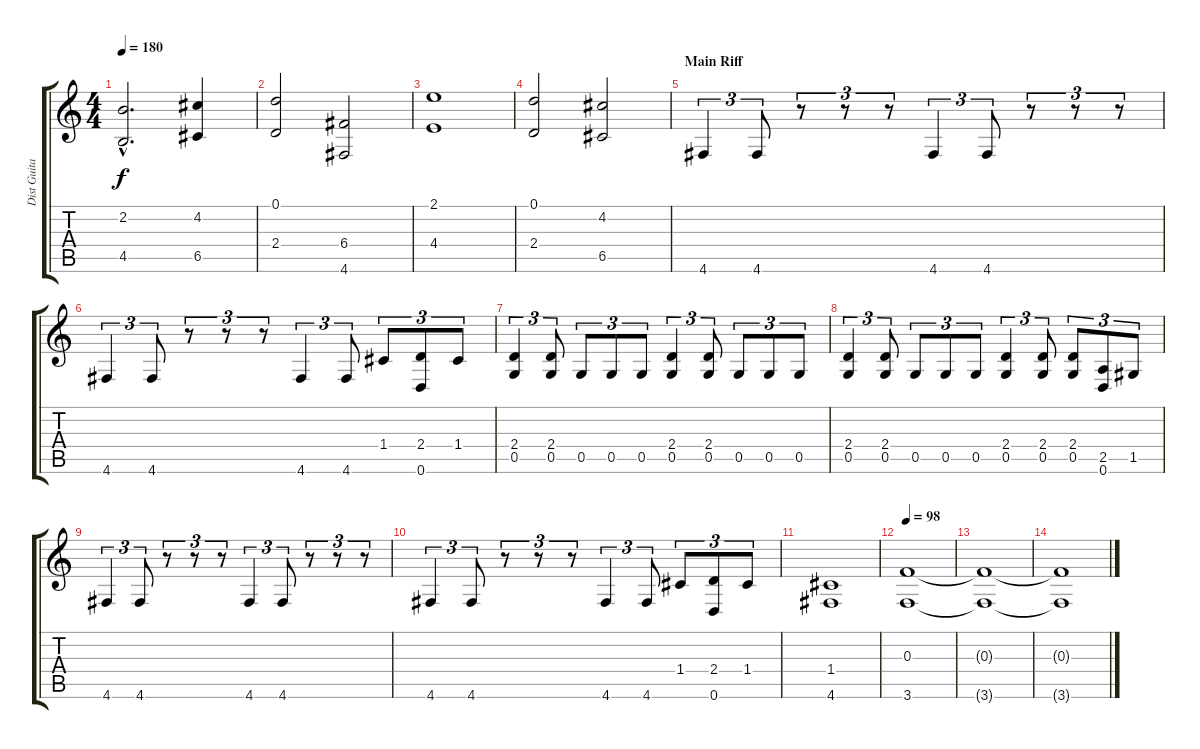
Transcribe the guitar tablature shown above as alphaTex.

\track ("Dist Guitar 1" "Dist Guita") {instrument distortionguitar}
\staff {score tabs}
\tuning (D4 A3 F3 C3 G2 D2) {hide}
\ts (4 4)
\tempo 180
\clef g2
\ks c
(2.2{hac} 4.5{hac}).2{d dy f} (4.2 6.5).4 |
(0.1 2.4).2 (6.4 4.6).2 |
(2.1 4.4).1 |
(0.1 2.4).2 (4.2 6.5).2 |
\section ("" "Main Riff")
4.6.4{tu (3 2)} 4.6.8{tu (3 2)} r.8{tu (3 2)} r.8{tu (3 2)} r.8{tu (3 2)} 4.6.4{tu (3 2)} 4.6.8{tu (3 2)} r.8{tu (3 2)} r.8{tu (3 2)} r.8{tu (3 2)} |
4.6.4{tu (3 2)} 4.6.8{tu (3 2)} r.8{tu (3 2)} r.8{tu (3 2)} r.8{tu (3 2)} 4.6.4{tu (3 2)} 4.6.8{tu (3 2)} 1.4.8{tu (3 2)} (2.4 0.6).8{tu (3 2)} 1.4.8{tu (3 2)} |
(2.4 0.5).4{tu (3 2)} (2.4 0.5).8{tu (3 2)} 0.5.8{tu (3 2)} 0.5.8{tu (3 2)} 0.5.8{tu (3 2)} (2.4 0.5).4{tu (3 2)} (2.4 0.5).8{tu (3 2)} 0.5.8{tu (3 2)} 0.5.8{tu (3 2)} 0.5.8{tu (3 2)} |
(2.4 0.5).4{tu (3 2)} (2.4 0.5).8{tu (3 2)} 0.5.8{tu (3 2)} 0.5.8{tu (3 2)} 0.5.8{tu (3 2)} (2.4 0.5).4{tu (3 2)} (2.4 0.5).8{tu (3 2)} (2.4 0.5).8{tu (3 2)} (2.5 0.6).8{tu (3 2)} 1.5.8{tu (3 2)} |
4.6.4{tu (3 2)} 4.6.8{tu (3 2)} r.8{tu (3 2)} r.8{tu (3 2)} r.8{tu (3 2)} 4.6.4{tu (3 2)} 4.6.8{tu (3 2)} r.8{tu (3 2)} r.8{tu (3 2)} r.8{tu (3 2)} |
4.6.4{tu (3 2)} 4.6.8{tu (3 2)} r.8{tu (3 2)} r.8{tu (3 2)} r.8{tu (3 2)} 4.6.4{tu (3 2)} 4.6.8{tu (3 2)} 1.4.8{tu (3 2)} (2.4 0.6).8{tu (3 2)} 1.4.8{tu (3 2)} |
(1.4 4.6).1 |
\tempo 98
(0.3 3.6).1 |
(0.3{t} 3.6{t}).1 |
(0.3{t} 3.6{t}).1
